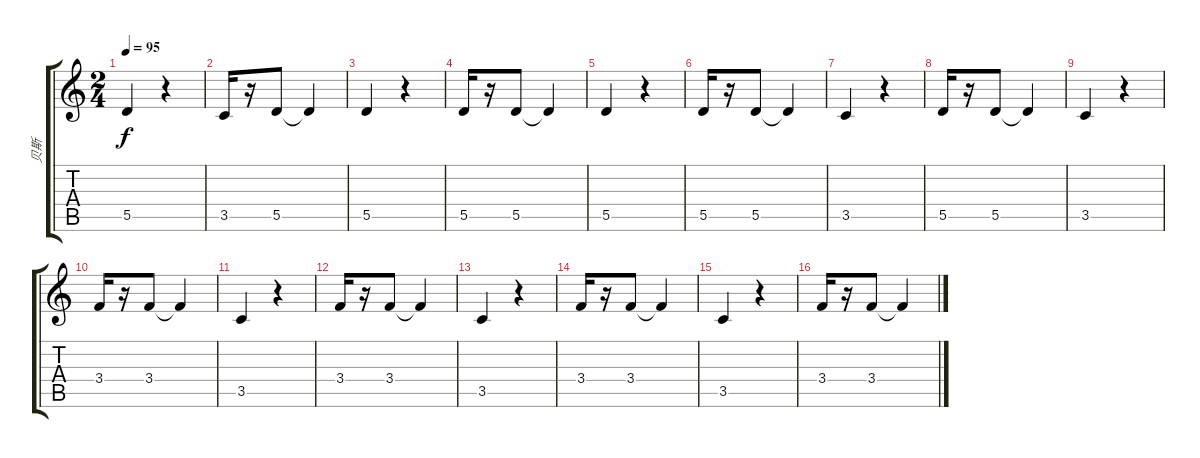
\track ("贝斯" "贝斯") {instrument acousticbass}
\staff {score tabs}
\tuning (E4 B3 G3 D3 A2 E2) {hide}
\ts (2 4)
\tempo 95
\clef g2
\ks c
5.5.4{dy f} r.4 |
3.5.16 r.16 5.5.8 5.5{t}.4 |
5.5.4 r.4 |
5.5.16 r.16 5.5.8 5.5{t}.4 |
5.5.4 r.4 |
5.5.16 r.16 5.5.8 5.5{t}.4 |
3.5.4 r.4 |
5.5.16 r.16 5.5.8 5.5{t}.4 |
3.5.4 r.4 |
3.4.16 r.16 3.4.8 3.4{t}.4 |
3.5.4 r.4 |
3.4.16 r.16 3.4.8 3.4{t}.4 |
3.5.4 r.4 |
3.4.16 r.16 3.4.8 3.4{t}.4 |
3.5.4 r.4 |
3.4.16 r.16 3.4.8 3.4{t}.4
